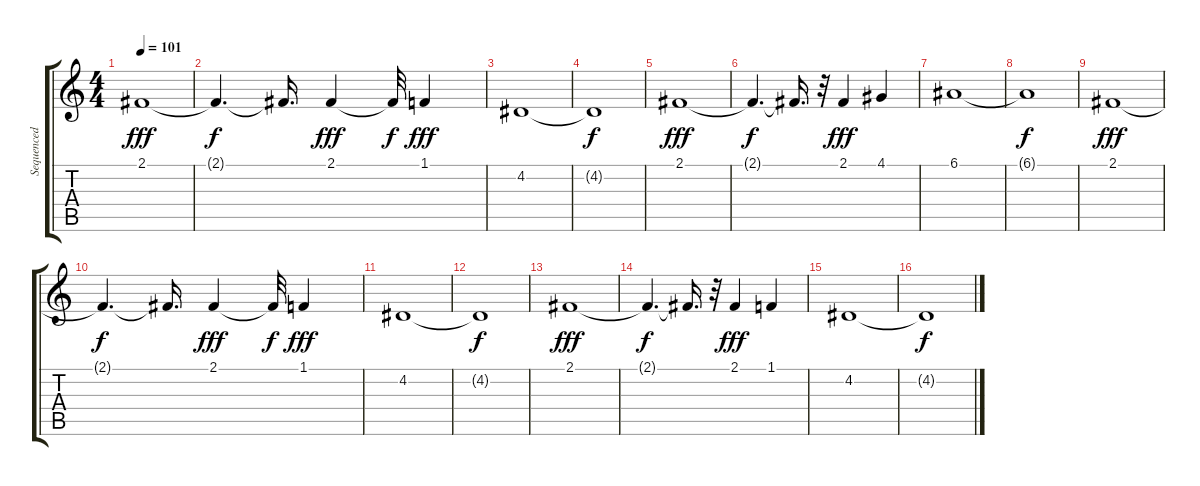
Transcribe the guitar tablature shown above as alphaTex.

\track ("Sequenced with Cakewalk / Yamaha V50" "Sequenced ") {instrument synthstrings2}
\staff {score tabs}
\tuning (E4 B3 G3 D3 A2 E2) {hide}
\ts (4 4)
\tempo 101
\clef g2
\ks c
2.1.1{dy fff} |
2.1{t}.4{d dy f} 2.1{t}.16{d} 2.1.4{dy fff} 2.1{t}.32{dy f} 1.1.4{dy fff} |
4.2.1 |
4.2{t}.1{dy f} |
2.1.1{dy fff} |
2.1{t}.4{d dy f} 2.1{t}.16{d} r.32 2.1.4{dy fff} 4.1.4 |
6.1.1 |
6.1{t}.1{dy f} |
2.1.1{dy fff} |
2.1{t}.4{d dy f} 2.1{t}.16{d} 2.1.4{dy fff} 2.1{t}.32{dy f} 1.1.4{dy fff} |
4.2.1 |
4.2{t}.1{dy f} |
2.1.1{dy fff} |
2.1{t}.4{d dy f} 2.1{t}.16{d} r.32 2.1.4{dy fff} 1.1.4 |
4.2.1 |
4.2{t}.1{dy f}
